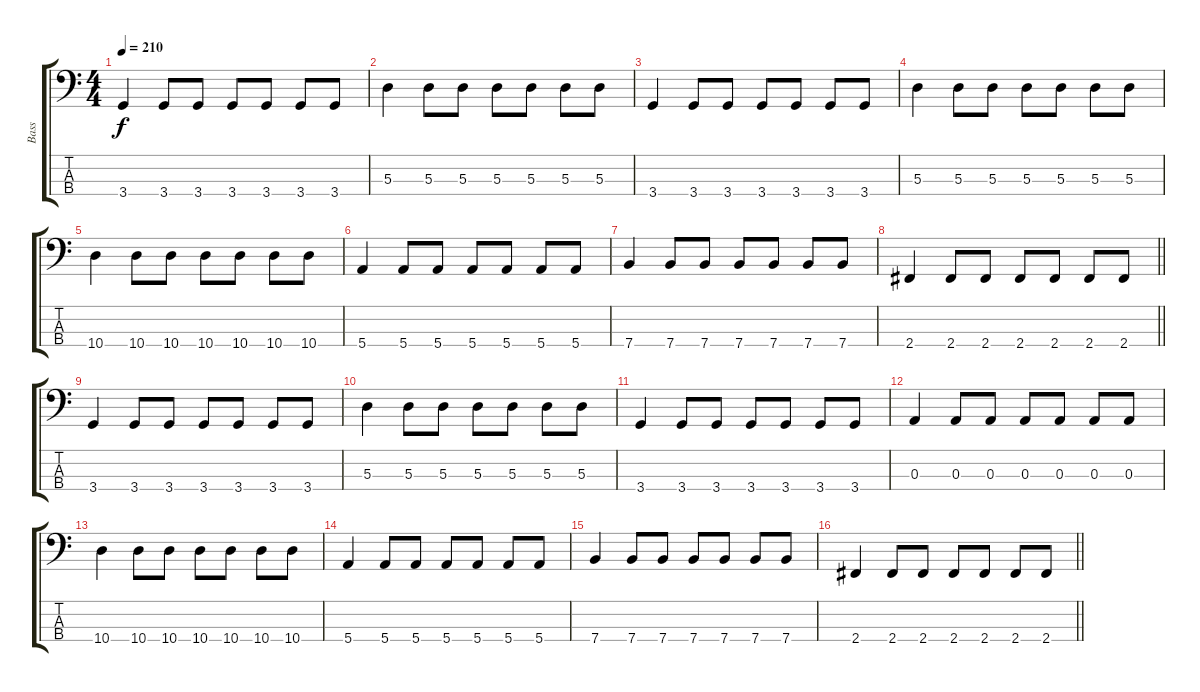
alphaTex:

\track ("Bass" "Bass") {instrument electricbassfinger}
\staff {score tabs}
\tuning (G2 D2 A1 E1) {hide}
\ts (4 4)
\tempo 210
\clef f4
\ks c
3.4.4{dy f} 3.4.8 3.4.8 3.4.8 3.4.8 3.4.8 3.4.8 |
5.3.4 5.3.8 5.3.8 5.3.8 5.3.8 5.3.8 5.3.8 |
3.4.4 3.4.8 3.4.8 3.4.8 3.4.8 3.4.8 3.4.8 |
5.3.4 5.3.8 5.3.8 5.3.8 5.3.8 5.3.8 5.3.8 |
10.4.4 10.4.8 10.4.8 10.4.8 10.4.8 10.4.8 10.4.8 |
5.4.4 5.4.8 5.4.8 5.4.8 5.4.8 5.4.8 5.4.8 |
7.4.4 7.4.8 7.4.8 7.4.8 7.4.8 7.4.8 7.4.8 |
\barLineRight lightlight
2.4.4 2.4.8 2.4.8 2.4.8 2.4.8 2.4.8 2.4.8 |
3.4.4 3.4.8 3.4.8 3.4.8 3.4.8 3.4.8 3.4.8 |
5.3.4 5.3.8 5.3.8 5.3.8 5.3.8 5.3.8 5.3.8 |
3.4.4 3.4.8 3.4.8 3.4.8 3.4.8 3.4.8 3.4.8 |
0.3.4 0.3.8 0.3.8 0.3.8 0.3.8 0.3.8 0.3.8 |
10.4.4 10.4.8 10.4.8 10.4.8 10.4.8 10.4.8 10.4.8 |
5.4.4 5.4.8 5.4.8 5.4.8 5.4.8 5.4.8 5.4.8 |
7.4.4 7.4.8 7.4.8 7.4.8 7.4.8 7.4.8 7.4.8 |
\barLineRight lightlight
2.4.4 2.4.8 2.4.8 2.4.8 2.4.8 2.4.8 2.4.8
